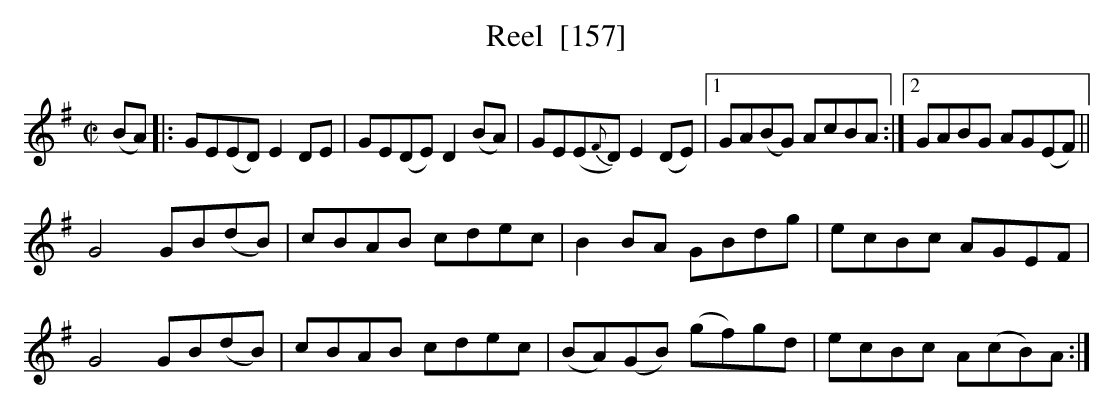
X:1
T:Reel  [157]
M:C|
L:1/8
K:Emin
(BA)|:GE(ED) E2 DE|GE(DE) D2 (BA)|GE(E{F}D) E2 (DE)|1 GA(BG) AcBA:|2 GABG AG(EF)||
G4 GB(dB)|cBAB cdec|B2 BA GBdg|ecBc AGEF|
G4 GB(dB)|cBAB cdec|(BA)(GB) (gf)gd|ecBc A(cB)A:|
